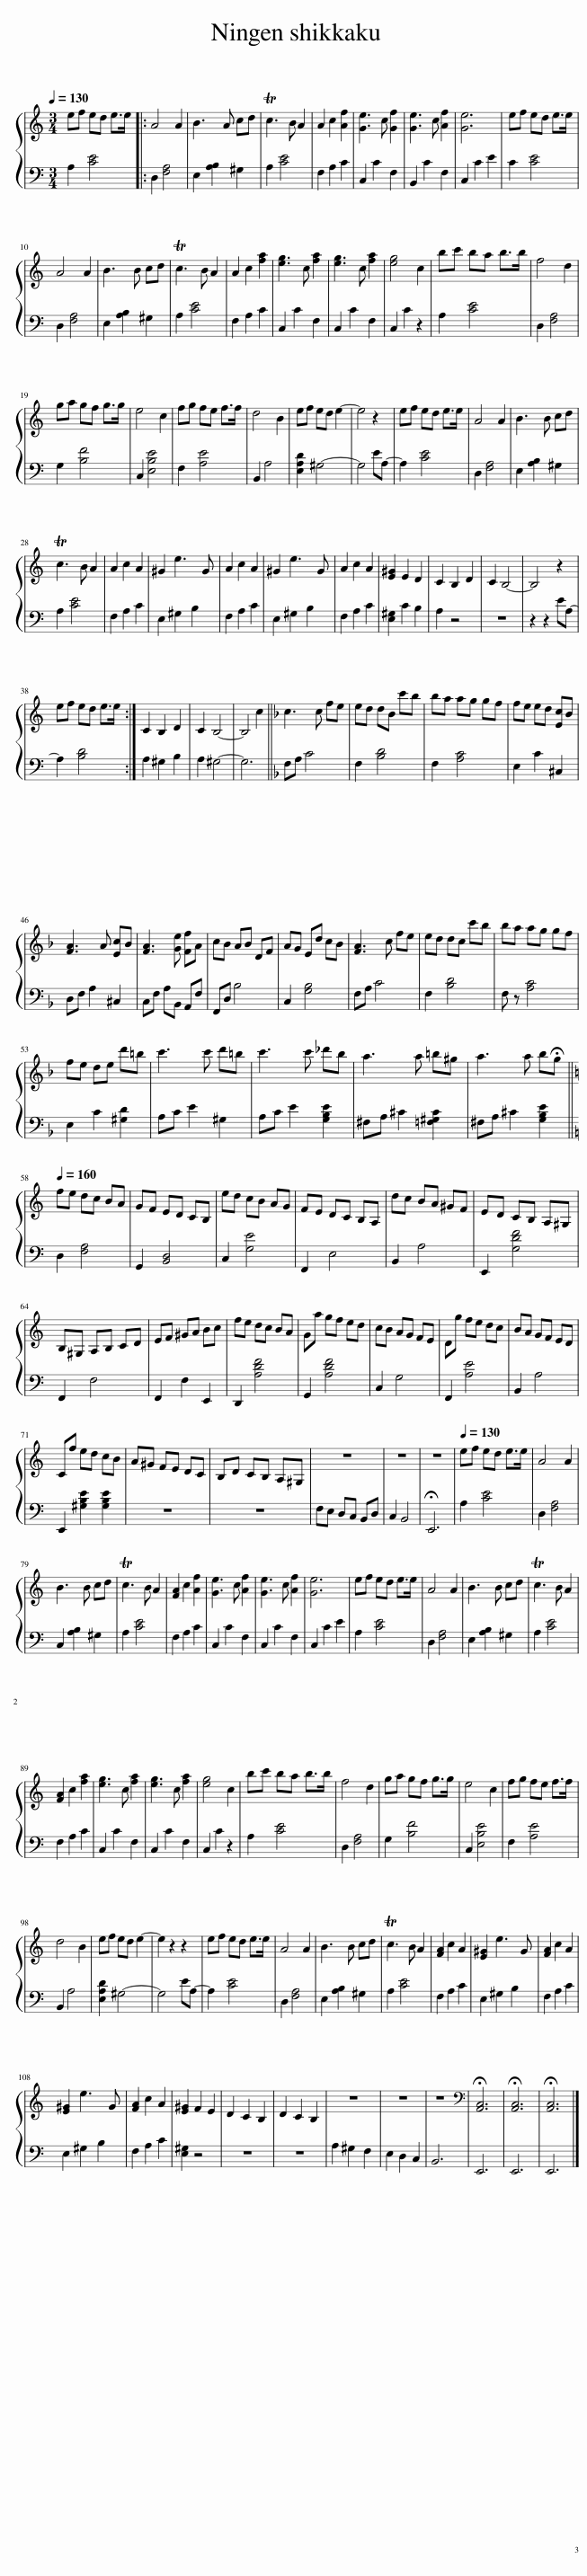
X:1
%%score { 1 | 2 }
L:1/8
Q:1/4=130
M:3/4
I:linebreak $
K:C
V:1 treble
V:2 bass
V:1
 ef ed e>e |: A4 A2 | B3 A cd | Tc3 B A2 | A2 c2 [Af]2 | %5
 [Ge]3 c [Gf]2 | [Ge]3 c [Af]2 | [Ge]6 | ef ed e>e |$ A4 A2 | %10
 B3 B cd | Tc3 B A2 | A2 c2 [fa]2 | [eg]3 c [fa]2 | [eg]3 c [fa]2 | %15
 [eg]4 c2 | bc' ba b>b | f4 d2 |$ ga gf g>g | e4 c2 | %20
 fg fe f>f | d4 B2 | ef ed e2- | e4 z2 | ef ed e>e | %25
 A4 A2 | B3 B cd |$ Tc3 B A2 | A2 c2 A2 | ^G2 e3 G | %30
 A2 c2 A2 | ^G2 e3 G | A2 c2 A2 | [E^G]2 E2 D2 | C2 B,2 D2 | %35
 C2 B,4- | B,4 z2 |$ ef ed e>e :| C2 B,2 D2 | C2 B,4- | %40
 B,4 c2 ||[K:F] c3 c fe | ed dB c'b | ba ag gf | fe ed [Ec]B |$ %45
 [FA]3 A [Ec]B | [FA]3 [Ge] [Ff]A | cB AB DF | AG Ed cB | [FA]3 c fe | %50
 ed dc c'b | ba ag gf |$ fe de d'=b | c'3 c' d'=b | c'3 c' _d'b | %55
 a3 a =b^g | a3 a b!fermata!g ||$[K:C][Q:1/4=160] fe dc BA | GF ED CB, | ed cB AG | %60
 FE DC B,A, | dc BA ^GF | ED CB, A,^G, |$ B,^G, A,B, CD | EF ^GA Bc | %65
 fe dc BA | Ga gf ed | cB AG FE | Dg fe dc | BA GF ED |$ %70
 Cf ed cB | A^G FE DC | B,D CB, A,^G, | z6 | z6 | %75
 z6 |[Q:1/4=130] ef ed e>e | A4 A2 |$ B3 B cd | Tc3 B A2 | %80
 [FA]2 c2 [Af]2 | [Ge]3 c [Af]2 | [Ge]3 c [Af]2 | [Ge]6 | ef ed e>e | %85
 A4 A2 | B3 B cd | Tc3 B A2 |$ [FA]2 c2 [fa]2 | [eg]3 c [fa]2 | %90
 [eg]3 c [fa]2 | [eg]4 c2 | bc' ba b>b | f4 d2 | ga gf g>g | %95
 e4 c2 | fg fe f>f |$ d4 B2 | ef ed e2- | e2 z2 z2 | %100
 ef ed e>e | A4 A2 | B3 B cd | Tc3 B A2 | [FA]2 c2 A2 | %105
 [E^G]2 e3 G | [FA]2 c2 A2 |$ [E^G]2 e3 G | [FA]2 c2 A2 | [E^G]2 F2 E2 | %110
 D2 C2 B,2 | D2 C2 B,2 | z6 | z6 | z6 | %115
[K:bass] !fermata![A,,C,]6 | !fermata![A,,C,]6 | !fermata![A,,C,]6 |] %118
V:2
 A,2 [CE]4 |: D,2 [F,A,]4 | E,2 [A,B,]2 ^G,2 | A,2 [CE]4 | F,2 A,2 C2 | %5
 C,2 C2 F,2 | B,,2 C2 F,2 | C,2 C2 E2 | C2 [CE]4 |$ D,2 [F,A,]4 | %10
 E,2 [A,B,]2 ^G,2 | A,2 [CE]4 | F,2 A,2 C2 | C,2 C2 F,2 | C,2 C2 F,2 | %15
 C,2 C2 z2 | A,2 [CE]4 | D,2 [F,A,]4 |$ G,2 [B,F]4 | C,2 [E,B,E]4 | %20
 F,2 [A,E]4 | B,,2 A,4 | [E,A,D]2 ^G,4- | G,4 EA,- | A,2 [CE]4 | %25
 D,2 [F,A,]4 | E,2 [A,B,]2 ^G,2 |$ A,2 [CE]4 | F,2 A,2 C2 | E,2 ^G,2 B,2 | %30
 F,2 A,2 C2 | E,2 ^G,2 B,2 | F,2 A,2 C2 | [E,^G,]2 C2 B,2 | A,2 z4 | %35
 z6 | z2 z2 EA,- |$ A,2 [B,D]4 :| A,2 ^G,2 B,2 | A,2 ^G,4- | %40
 G,6 ||[K:F] F,A, C4 | F,2 [B,D]4 | F,2 [A,C]4 | E,2 C2 ^C,2 |$ %45
 D,F, A,2 ^C,2 | C,F, A,B,, A,,F, | F,,D, B,4 | C,2 [G,B,]4 | F,A, C4 | %50
 F,2 [B,D]4 | F, z [A,C]4 |$ E,2 C2 [^G,D]2 | A,C E2 ^G,2 | A,C E2 [G,B,E]2 | %55
 ^F,A, ^C2 [=F,^G,C]2 | ^F,A, ^C2 [G,B,E]2 ||$[K:C] D,2 [F,A,]4 | G,,2 [B,,D,]4 | C,2 [G,E]4 | %60
 F,,2 E,4 | B,,2 A,4 | E,,2 [G,DF]4 |$ F,,2 F,4 | F,,2 F,2 E,,2 | %65
 D,,2 [A,DF]4 | G,,2 [A,DF]4 | C,2 G,4 | F,,2 [A,E]4 | B,,2 A,4 |$ %70
 E,,2 [^G,B,E]2 [G,B,E]2 | z6 | z6 | F,E, D,C, B,,D, | C,2 B,,4 | %75
 !fermata!E,,6 | A,2 [CE]4 | D,2 [F,A,]4 |$ C,2 [A,B,]2 ^G,2 | A,2 [CE]4 | %80
 F,2 A,2 C2 | C,2 C2 F,2 | C,2 C2 F,2 | C,2 C2 E2 | A,2 [CE]4 | %85
 D,2 [F,A,]4 | E,2 [A,B,]2 ^G,2 | A,2 [CE]4 |$ F,2 A,2 C2 | C,2 C2 F,2 | %90
 C,2 C2 F,2 | C,2 C2 z2 | A,2 [CE]4 | D,2 [F,A,]4 | G,2 [B,F]4 | %95
 C,2 [E,B,E]4 | F,2 [A,E]4 |$ B,,2 A,4 | [E,A,D]2 ^G,4- | G,4 EA,- | %100
 A,2 [CE]4 | D,2 [F,A,]4 | E,2 [A,B,]2 ^G,2 | A,2 [CE]4 | F,2 A,2 C2 | %105
 E,2 ^G,2 B,2 | F,2 A,2 C2 |$ E,2 ^G,2 B,2 | F,2 A,2 C2 | [E,^G,]2 z4 | %110
 z6 | z6 | A,2 ^G,2 F,2 | E,2 D,2 C,2 | B,,6 | %115
 E,,6 | E,,6 | E,,6 |] %118
